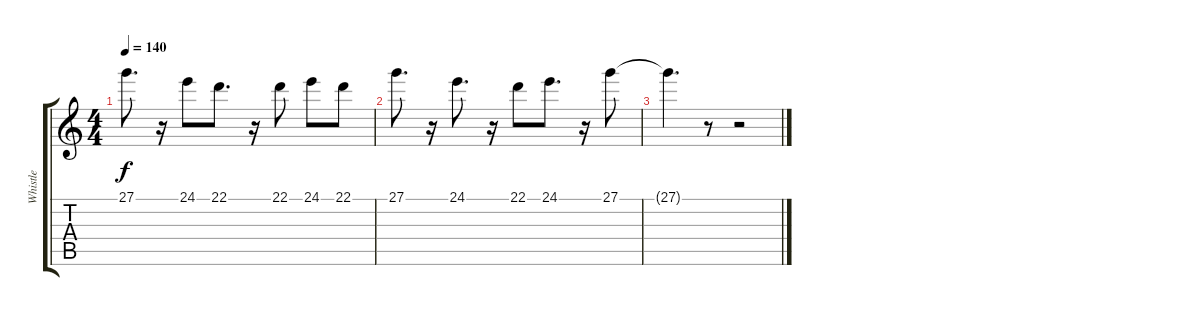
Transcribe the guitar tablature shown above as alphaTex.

\track ("Whistle" "Whistle") {instrument pad1newage}
\staff {score tabs}
\tuning (E4 B3 G3 D3 A2 E2) {hide}
\ts (4 4)
\tempo 140
\clef g2
\ks c
27.1.8{d dy f} r.16 24.1.8 22.1.8{d} r.16 22.1.8 24.1.8 22.1.8 |
27.1.8{d} r.16 24.1.8{d} r.16 22.1.8 24.1.8{d} r.16 27.1.8 |
27.1{t}.4{d} r.8 r.2
